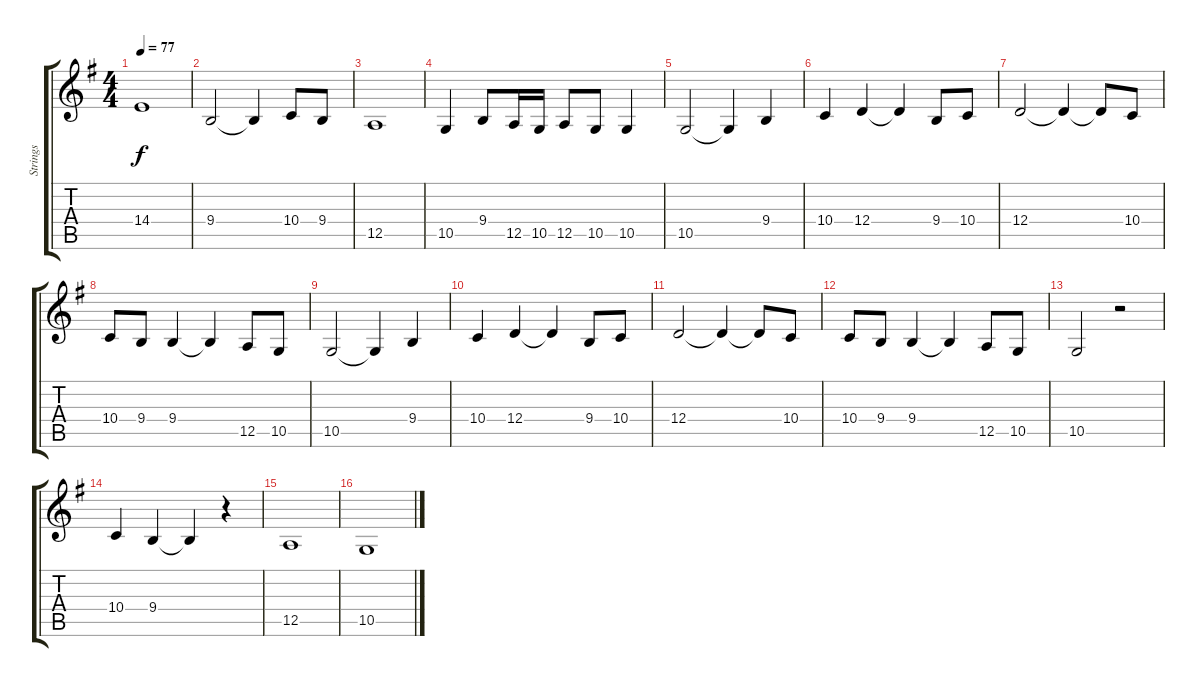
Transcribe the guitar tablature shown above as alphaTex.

\track ("Strings" "Strings") {instrument stringensemble1}
\staff {score tabs}
\tuning (E4 B3 G3 D3 A2 E2) {hide}
\ts (4 4)
\tempo 77
\clef g2
\ks g
14.4.1{dy f} |
9.4.2 9.4{t}.4 10.4.8 9.4.8 |
12.5.1 |
10.5.4 9.4.8 12.5.16 10.5.16 12.5.8 10.5.8 10.5.4 |
10.5.2 10.5{t}.4 9.4.4 |
10.4.4 12.4.4 12.4{t}.4 9.4.8 10.4.8 |
12.4.2 12.4{t}.4 12.4{t}.8 10.4.8 |
10.4.8 9.4.8 9.4.4 9.4{t}.4 12.5.8 10.5.8 |
10.5.2 10.5{t}.4 9.4.4 |
10.4.4 12.4.4 12.4{t}.4 9.4.8 10.4.8 |
12.4.2 12.4{t}.4 12.4{t}.8 10.4.8 |
10.4.8 9.4.8 9.4.4 9.4{t}.4 12.5.8 10.5.8 |
10.5.2{volume 7} r.2 |
10.4.4 9.4.4 9.4{t}.4 r.4 |
12.5.1 |
10.5.1
